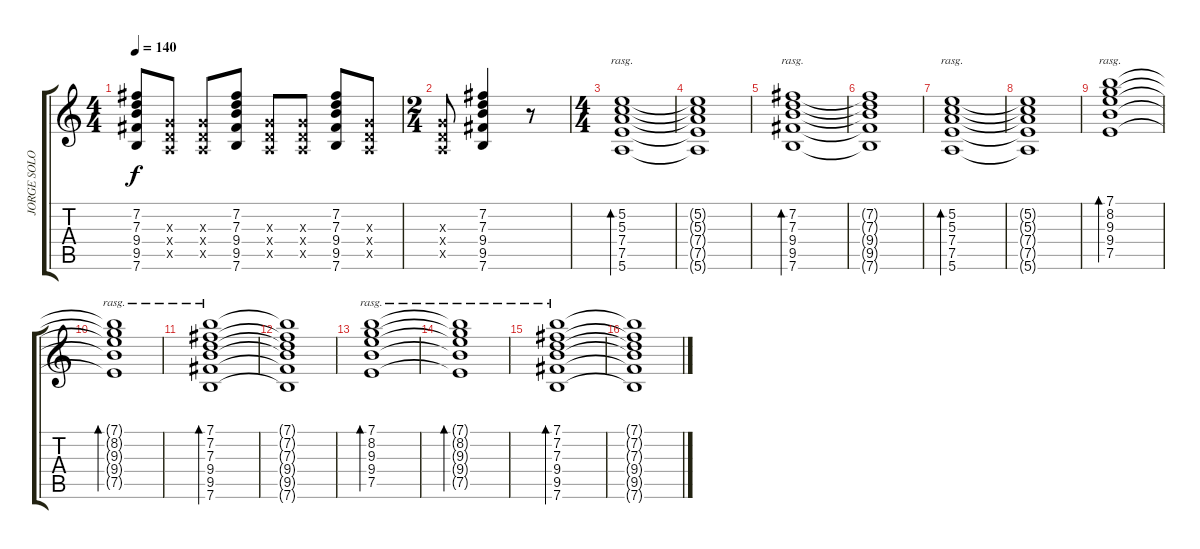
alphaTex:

\track ("JORGE SOLO" "JORGE SOLO") {instrument overdrivenguitar}
\staff {score tabs}
\tuning (E4 B3 G3 D3 A2 E2) {hide}
\ts (4 4)
\tempo 140
\clef g2
\ks c
(7.2 7.3 9.4 9.5 7.6).8{dy f} (0.3{x} 0.4{x} 0.5{x}).8 (0.3{x} 0.4{x} 0.5{x}).8 (7.2 7.3 9.4 9.5 7.6).8 (0.3{x} 0.4{x} 0.5{x}).8 (0.3{x} 0.4{x} 0.5{x}).8 (7.2 7.3 9.4 9.5 7.6).8 (0.3{x} 0.4{x} 0.5{x}).8 |
\ts (2 4)
(0.3{x} 0.4{x} 0.5{x}).8 (7.2 7.3 9.4 9.5 7.6).4 r.8 |
\ts (4 4)
(5.2 5.3 7.4 7.5 5.6).1{bd 240 rasg ii} |
(5.2{t} 5.3{t} 7.4{t} 7.5{t} 5.6{t}).1 |
(7.2 7.3 9.4 9.5 7.6).1{bd 240 rasg ii} |
(7.2{t} 7.3{t} 9.4{t} 9.5{t} 7.6{t}).1 |
(5.2 5.3 7.4 7.5 5.6).1{bd 240 rasg ii} |
(5.2{t} 5.3{t} 7.4{t} 7.5{t} 5.6{t}).1 |
(7.1 8.2 9.3 9.4 7.5).1{bd 480 rasg ii} |
(7.1{t} 8.2{t} 9.3{t} 9.4{t} 7.5{t}).1{bd 480 rasg ii} |
(7.1 7.2 7.3 9.4 9.5 7.6).1{bd 240 rasg ii} |
(7.1{t} 7.2{t} 7.3{t} 9.4{t} 9.5{t} 7.6{t}).1 |
(7.1 8.2 9.3 9.4 7.5).1{bd 480 rasg ii} |
(7.1{t} 8.2{t} 9.3{t} 9.4{t} 7.5{t}).1{bd 480 rasg ii} |
(7.1 7.2 7.3 9.4 9.5 7.6).1{bd 240 rasg ii} |
(7.1{t} 7.2{t} 7.3{t} 9.4{t} 9.5{t} 7.6{t}).1
